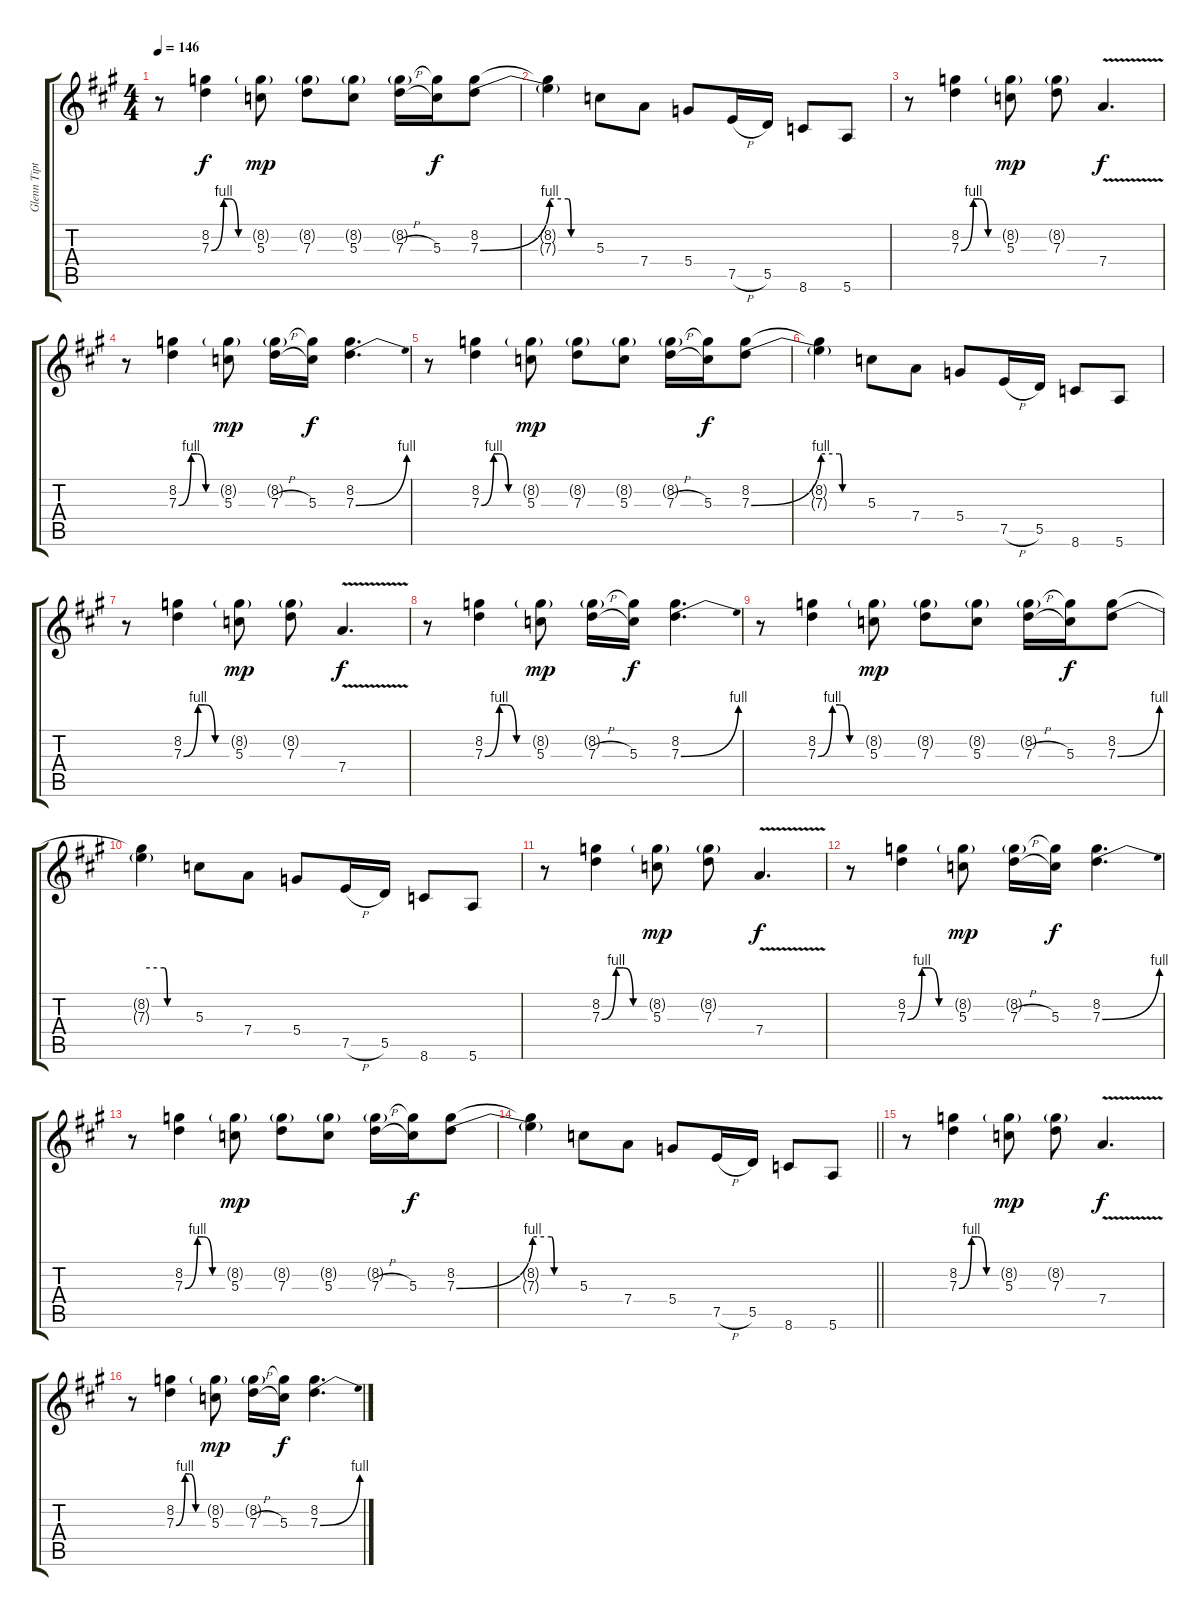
\track ("Glenn Tipton" "Glenn Tipt") {instrument overdrivenguitar}
\staff {score tabs}
\tuning (E4 B3 G3 D3 A2 E2) {hide}
\ts (4 4)
\tempo 146
\clef g2
\ks a
r.8{dy f} (8.2 7.3{be (custom 0 0 20 4 30 4 44 0 60 0)}).4 (8.2{g} 5.3).8{dy mp} (8.2{g} 7.3).8 (8.2{g} 5.3).8 (8.2{g} 7.3{h}).16 (8.2{t} 5.3).16{dy f} (8.2 7.3{be (bend 0 0 60 4)}).8 |
(8.2{t} 7.3{be (custom 0 4 26 4 30 0 47 0 60 0) t}).4 5.3.8 7.4.8 5.4.8 7.5{h}.16 5.5.16 8.6.8 5.6.8 |
r.8 (8.2 7.3{be (custom 0 0 20 4 30 4 44 0 60 0)}).4 (8.2{g} 5.3).8{dy mp} (8.2{g} 7.3).8 7.4{v}.4{d dy f} |
r.8 (8.2 7.3{be (custom 0 0 20 4 30 4 44 0 60 0)}).4 (8.2{g} 5.3).8{dy mp} (8.2{g} 7.3{h}).16 (8.2{t} 5.3).16{dy f} (8.2 7.3{be (bend 0 0 60 4)}).4{d} |
r.8 (8.2 7.3{be (custom 0 0 20 4 30 4 44 0 60 0)}).4 (8.2{g} 5.3).8{dy mp} (8.2{g} 7.3).8 (8.2{g} 5.3).8 (8.2{g} 7.3{h}).16 (8.2{t} 5.3).16{dy f} (8.2 7.3{be (bend 0 0 60 4)}).8 |
(8.2{t} 7.3{be (custom 0 4 26 4 30 0 47 0 60 0) t}).4 5.3.8 7.4.8 5.4.8 7.5{h}.16 5.5.16 8.6.8 5.6.8 |
r.8 (8.2 7.3{be (custom 0 0 20 4 30 4 44 0 60 0)}).4 (8.2{g} 5.3).8{dy mp} (8.2{g} 7.3).8 7.4{v}.4{d dy f} |
r.8 (8.2 7.3{be (custom 0 0 20 4 30 4 44 0 60 0)}).4 (8.2{g} 5.3).8{dy mp} (8.2{g} 7.3{h}).16 (8.2{t} 5.3).16{dy f} (8.2 7.3{be (bend 0 0 60 4)}).4{d} |
r.8 (8.2 7.3{be (custom 0 0 20 4 30 4 44 0 60 0)}).4 (8.2{g} 5.3).8{dy mp} (8.2{g} 7.3).8 (8.2{g} 5.3).8 (8.2{g} 7.3{h}).16 (8.2{t} 5.3).16{dy f} (8.2 7.3{be (bend 0 0 60 4)}).8 |
(8.2{t} 7.3{be (custom 0 4 26 4 30 0 47 0 60 0) t}).4 5.3.8 7.4.8 5.4.8 7.5{h}.16 5.5.16 8.6.8 5.6.8 |
r.8 (8.2 7.3{be (custom 0 0 20 4 30 4 44 0 60 0)}).4 (8.2{g} 5.3).8{dy mp} (8.2{g} 7.3).8 7.4{v}.4{d dy f} |
r.8 (8.2 7.3{be (custom 0 0 20 4 30 4 44 0 60 0)}).4 (8.2{g} 5.3).8{dy mp} (8.2{g} 7.3{h}).16 (8.2{t} 5.3).16{dy f} (8.2 7.3{be (bend 0 0 60 4)}).4{d} |
r.8 (8.2 7.3{be (custom 0 0 20 4 30 4 44 0 60 0)}).4 (8.2{g} 5.3).8{dy mp} (8.2{g} 7.3).8 (8.2{g} 5.3).8 (8.2{g} 7.3{h}).16 (8.2{t} 5.3).16{dy f} (8.2 7.3{be (bend 0 0 60 4)}).8 |
\barLineRight lightlight
(8.2{t} 7.3{be (custom 0 4 26 4 30 0 47 0 60 0) t}).4 5.3.8 7.4.8 5.4.8 7.5{h}.16 5.5.16 8.6.8 5.6.8 |
\section ("" "")
r.8{volume 0} (8.2 7.3{be (custom 0 0 20 4 30 4 44 0 60 0)}).4 (8.2{g} 5.3).8{dy mp} (8.2{g} 7.3).8 7.4{v}.4{d dy f} |
r.8 (8.2 7.3{be (custom 0 0 20 4 30 4 44 0 60 0)}).4 (8.2{g} 5.3).8{dy mp} (8.2{g} 7.3{h}).16 (8.2{t} 5.3).16{dy f} (8.2 7.3{be (bend 0 0 60 4)}).4{d}
